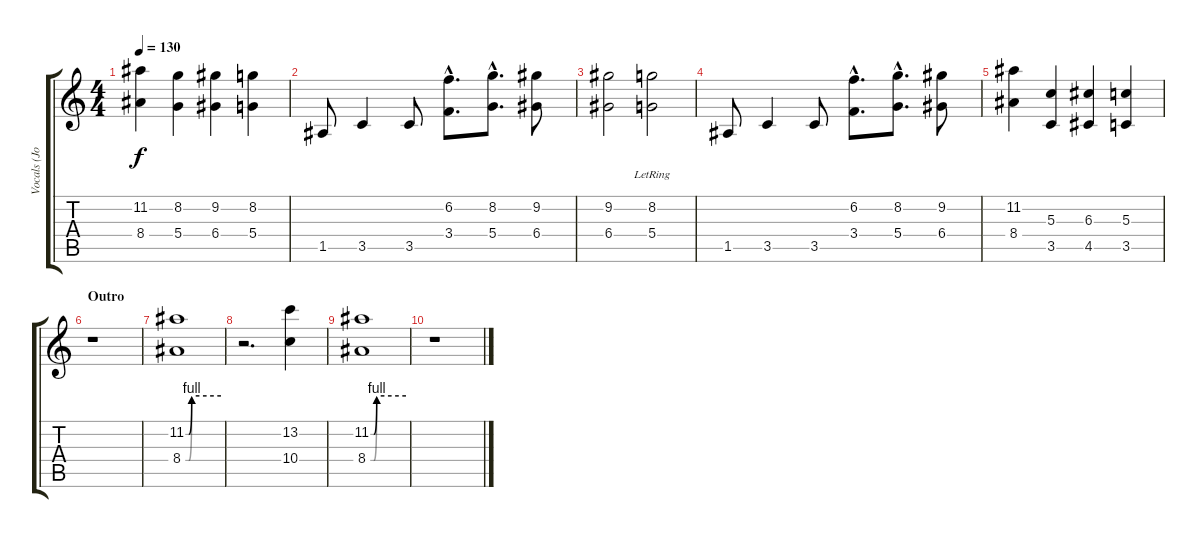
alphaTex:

\track ("Vocals (Jonny Santos)" "Vocals (Jo") {instrument overdrivenguitar}
\staff {score tabs}
\tuning (E4 B3 G3 D3 A2 E2) {hide}
\ts (4 4)
\tempo 130
\clef g2
\ks c
(11.2 8.4).4{dy f} (8.2 5.4).4 (9.2 6.4).4 (8.2 5.4).4 |
1.5.8 3.5.4 3.5.8 (6.2{hac} 3.4{hac}).8{d} (8.2{hac} 5.4{hac}).8{d} (9.2 6.4).8 |
(9.2 6.4).2 (8.2{lr} 5.4).2 |
1.5.8 3.5.4 3.5.8 (6.2{hac} 3.4{hac}).8{d} (8.2{hac} 5.4{hac}).8{d} (9.2 6.4).8 |
(11.2 8.4).4 (5.3 3.5).4 (6.3 4.5).4 (5.3 3.5).4 |
\section ("" "Outro")
r.1 |
(11.2{be (custom 0 0 5 0 10 4 60 4)} 8.4{be (custom 0 0 5 0 10 4 60 4)}).1 |
r.2{d} (13.2 10.4).4 |
(11.2{be (custom 0 0 5 0 10 4 60 4)} 8.4{be (custom 0 0 5 0 10 4 60 4)}).1 |
r.1
